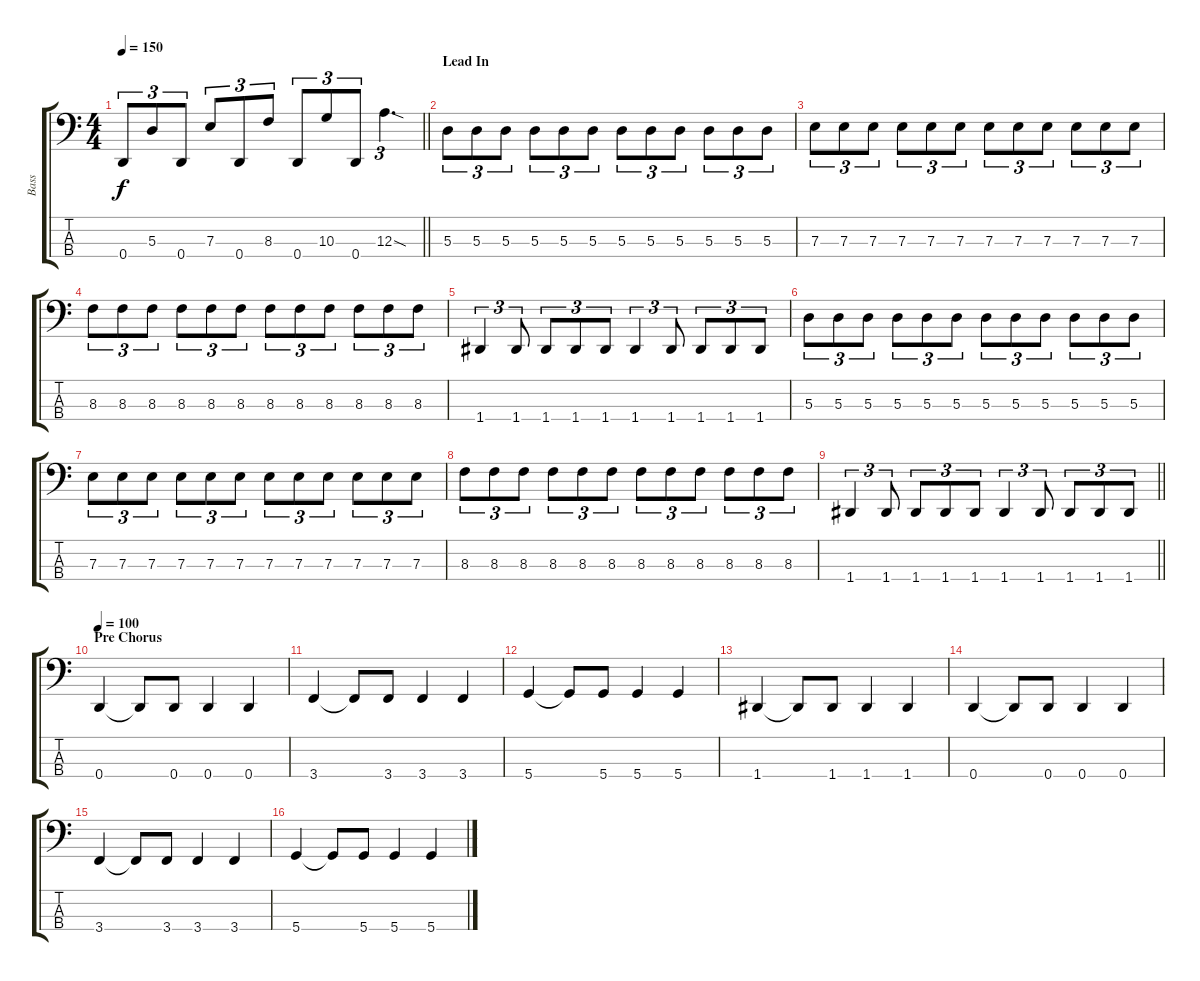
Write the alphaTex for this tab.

\track ("Bass" "Bass") {instrument electricbassfinger}
\staff {score tabs}
\tuning (G2 D2 A1 D1) {hide}
\ts (4 4)
\tempo 150
\clef f4
\barLineRight lightlight
\ks c
0.4.8{tu (3 2) dy f} 5.3.8{tu (3 2)} 0.4.8{tu (3 2)} 7.3.8{tu (3 2)} 0.4.8{tu (3 2)} 8.3.8{tu (3 2)} 0.4.8{tu (3 2)} 10.3.8{tu (3 2)} 0.4.8{tu (3 2)} 12.3{sod}.4{d tu (3 2)} |
\section ("" "Lead In")
5.3.8{tu (3 2)} 5.3.8{tu (3 2)} 5.3.8{tu (3 2)} 5.3.8{tu (3 2)} 5.3.8{tu (3 2)} 5.3.8{tu (3 2)} 5.3.8{tu (3 2)} 5.3.8{tu (3 2)} 5.3.8{tu (3 2)} 5.3.8{tu (3 2)} 5.3.8{tu (3 2)} 5.3.8{tu (3 2)} |
7.3.8{tu (3 2)} 7.3.8{tu (3 2)} 7.3.8{tu (3 2)} 7.3.8{tu (3 2)} 7.3.8{tu (3 2)} 7.3.8{tu (3 2)} 7.3.8{tu (3 2)} 7.3.8{tu (3 2)} 7.3.8{tu (3 2)} 7.3.8{tu (3 2)} 7.3.8{tu (3 2)} 7.3.8{tu (3 2)} |
8.3.8{tu (3 2)} 8.3.8{tu (3 2)} 8.3.8{tu (3 2)} 8.3.8{tu (3 2)} 8.3.8{tu (3 2)} 8.3.8{tu (3 2)} 8.3.8{tu (3 2)} 8.3.8{tu (3 2)} 8.3.8{tu (3 2)} 8.3.8{tu (3 2)} 8.3.8{tu (3 2)} 8.3.8{tu (3 2)} |
1.4.4{tu (3 2)} 1.4.8{tu (3 2)} 1.4.8{tu (3 2)} 1.4.8{tu (3 2)} 1.4.8{tu (3 2)} 1.4.4{tu (3 2)} 1.4.8{tu (3 2)} 1.4.8{tu (3 2)} 1.4.8{tu (3 2)} 1.4.8{tu (3 2)} |
5.3.8{tu (3 2)} 5.3.8{tu (3 2)} 5.3.8{tu (3 2)} 5.3.8{tu (3 2)} 5.3.8{tu (3 2)} 5.3.8{tu (3 2)} 5.3.8{tu (3 2)} 5.3.8{tu (3 2)} 5.3.8{tu (3 2)} 5.3.8{tu (3 2)} 5.3.8{tu (3 2)} 5.3.8{tu (3 2)} |
7.3.8{tu (3 2)} 7.3.8{tu (3 2)} 7.3.8{tu (3 2)} 7.3.8{tu (3 2)} 7.3.8{tu (3 2)} 7.3.8{tu (3 2)} 7.3.8{tu (3 2)} 7.3.8{tu (3 2)} 7.3.8{tu (3 2)} 7.3.8{tu (3 2)} 7.3.8{tu (3 2)} 7.3.8{tu (3 2)} |
8.3.8{tu (3 2)} 8.3.8{tu (3 2)} 8.3.8{tu (3 2)} 8.3.8{tu (3 2)} 8.3.8{tu (3 2)} 8.3.8{tu (3 2)} 8.3.8{tu (3 2)} 8.3.8{tu (3 2)} 8.3.8{tu (3 2)} 8.3.8{tu (3 2)} 8.3.8{tu (3 2)} 8.3.8{tu (3 2)} |
\barLineRight lightlight
1.4.4{tu (3 2)} 1.4.8{tu (3 2)} 1.4.8{tu (3 2)} 1.4.8{tu (3 2)} 1.4.8{tu (3 2)} 1.4.4{tu (3 2)} 1.4.8{tu (3 2)} 1.4.8{tu (3 2)} 1.4.8{tu (3 2)} 1.4.8{tu (3 2)} |
\section ("" "Pre Chorus")
\tempo 100
0.4.4 0.4{t}.8 0.4.8 0.4.4 0.4.4 |
3.4.4 3.4{t}.8 3.4.8 3.4.4 3.4.4 |
5.4.4 5.4{t}.8 5.4.8 5.4.4 5.4.4 |
1.4.4 1.4{t}.8 1.4.8 1.4.4 1.4.4 |
0.4.4 0.4{t}.8 0.4.8 0.4.4 0.4.4 |
3.4.4 3.4{t}.8 3.4.8 3.4.4 3.4.4 |
5.4.4 5.4{t}.8 5.4.8 5.4.4 5.4.4
